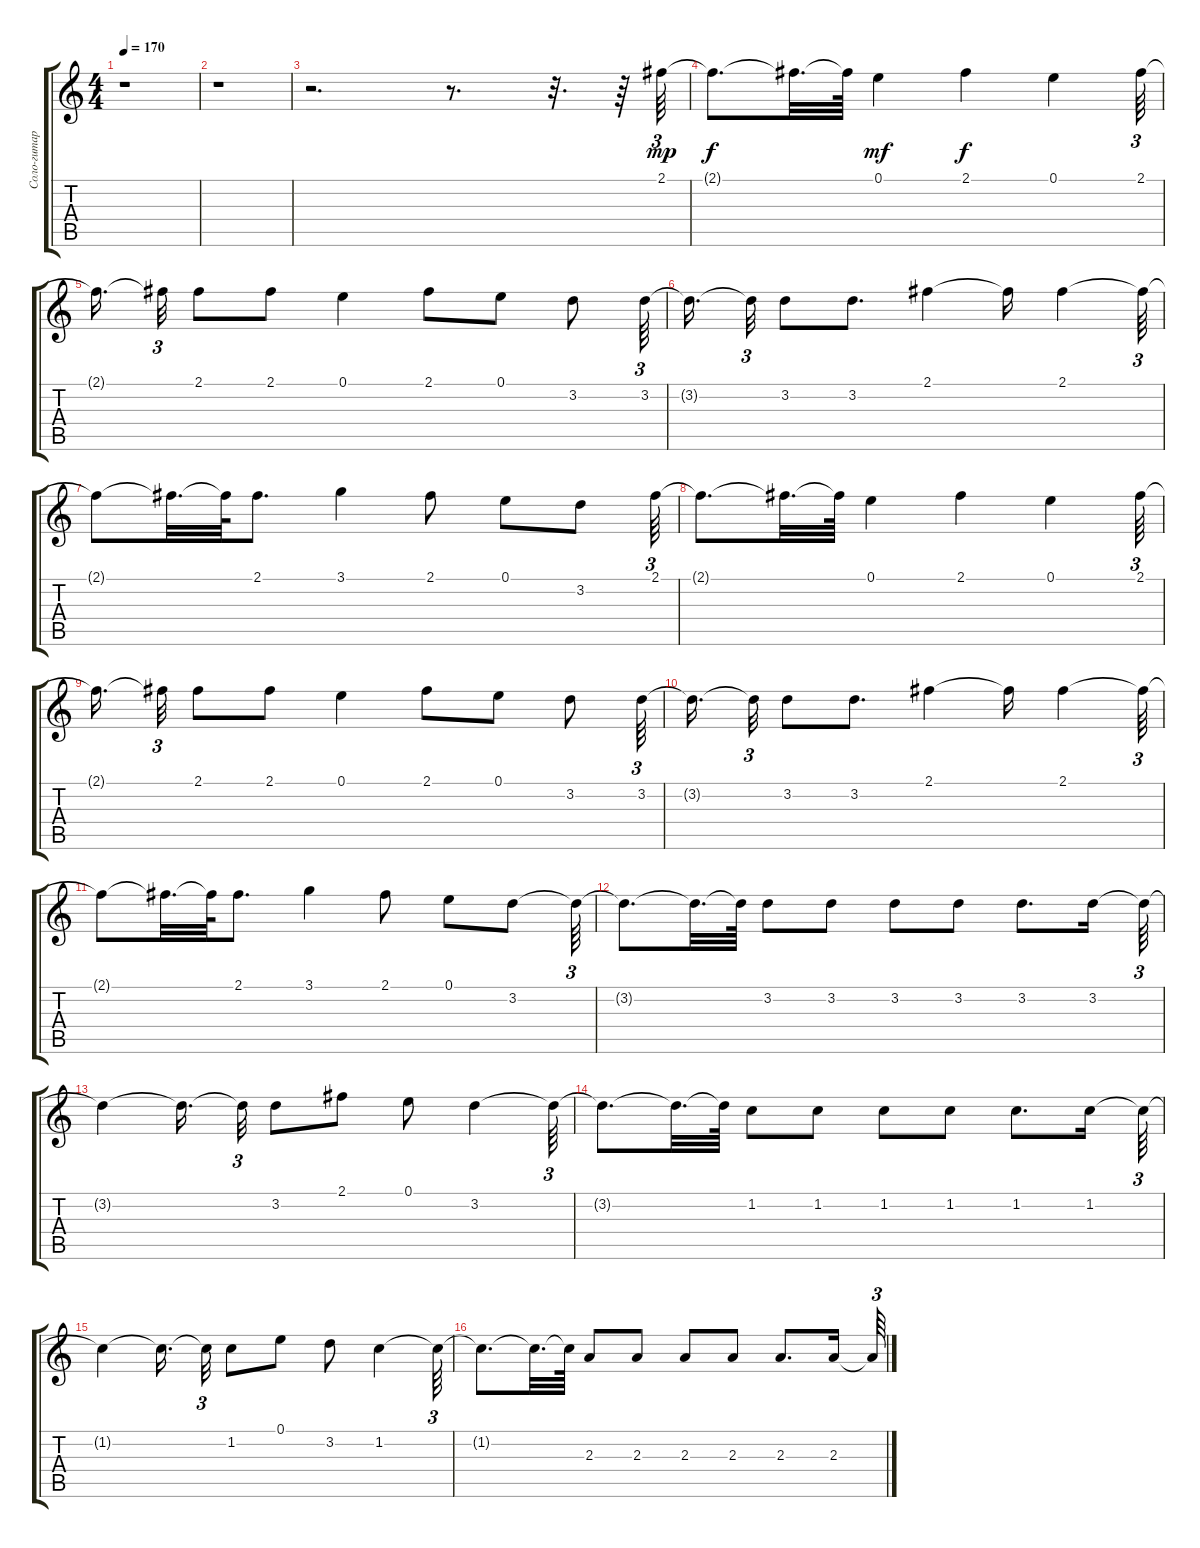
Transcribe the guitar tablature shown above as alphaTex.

\track ("Соло-гитара" "Соло-гитар") {instrument overdrivenguitar}
\staff {score tabs}
\tuning (E4 B3 G3 D3 A2 E2) {hide}
\ts (4 4)
\tempo 170
\clef g2
\ks c
r.1{dy f} |
r.1 |
r.2{d} r.8{d} r.32{d} r.64 2.1.64{tu (3 2) dy mp volume 11} |
2.1{t}.8{d dy f} 2.1{t}.32{d} 2.1{t}.64 0.1.4{dy mf} 2.1.4{dy f} 0.1.4 2.1.64{tu (3 2)} |
2.1{t}.16{d beam splitsecondary} 2.1{t}.32{tu (3 2)} 2.1.8 2.1.8 0.1.4 2.1.8 0.1.8 3.2.8 3.2.64{tu (3 2)} |
3.2{t}.16{d beam splitsecondary} 3.2{t}.32{tu (3 2)} 3.2.8 3.2.8{d} 2.1.4 2.1{t}.16 2.1.4 2.1{t}.64{tu (3 2)} |
2.1{t}.8 2.1{t}.32{d} 2.1{t}.64 2.1.8{d} 3.1.4 2.1.8 0.1.8 3.2.8 2.1.64{tu (3 2)} |
2.1{t}.8{d} 2.1{t}.32{d} 2.1{t}.64 0.1.4 2.1.4 0.1.4 2.1.64{tu (3 2)} |
2.1{t}.16{d beam splitsecondary} 2.1{t}.32{tu (3 2)} 2.1.8 2.1.8 0.1.4 2.1.8 0.1.8 3.2.8 3.2.64{tu (3 2)} |
3.2{t}.16{d beam splitsecondary} 3.2{t}.32{tu (3 2)} 3.2.8 3.2.8{d} 2.1.4 2.1{t}.16 2.1.4 2.1{t}.64{tu (3 2)} |
2.1{t}.8 2.1{t}.32{d} 2.1{t}.64 2.1.8{d} 3.1.4 2.1.8 0.1.8 3.2.8 3.2{t}.64{tu (3 2)} |
3.2{t}.8{d} 3.2{t}.32{d} 3.2{t}.64 3.2.8 3.2.8 3.2.8 3.2.8 3.2.8{d} 3.2.16 3.2{t}.64{tu (3 2)} |
3.2{t}.4 3.2{t}.16{d beam splitsecondary} 3.2{t}.32{tu (3 2)} 3.2.8 2.1.8 0.1.8 3.2.4 3.2{t}.64{tu (3 2)} |
3.2{t}.8{d} 3.2{t}.32{d} 3.2{t}.64 1.2.8 1.2.8 1.2.8 1.2.8 1.2.8{d} 1.2.16 1.2{t}.64{tu (3 2)} |
1.2{t}.4 1.2{t}.16{d beam splitsecondary} 1.2{t}.32{tu (3 2)} 1.2.8 0.1.8 3.2.8 1.2.4 1.2{t}.64{tu (3 2)} |
1.2{t}.8{d} 1.2{t}.32{d} 1.2{t}.64 2.3.8 2.3.8 2.3.8 2.3.8 2.3.8{d} 2.3.16 2.3{t}.64{tu (3 2)}
